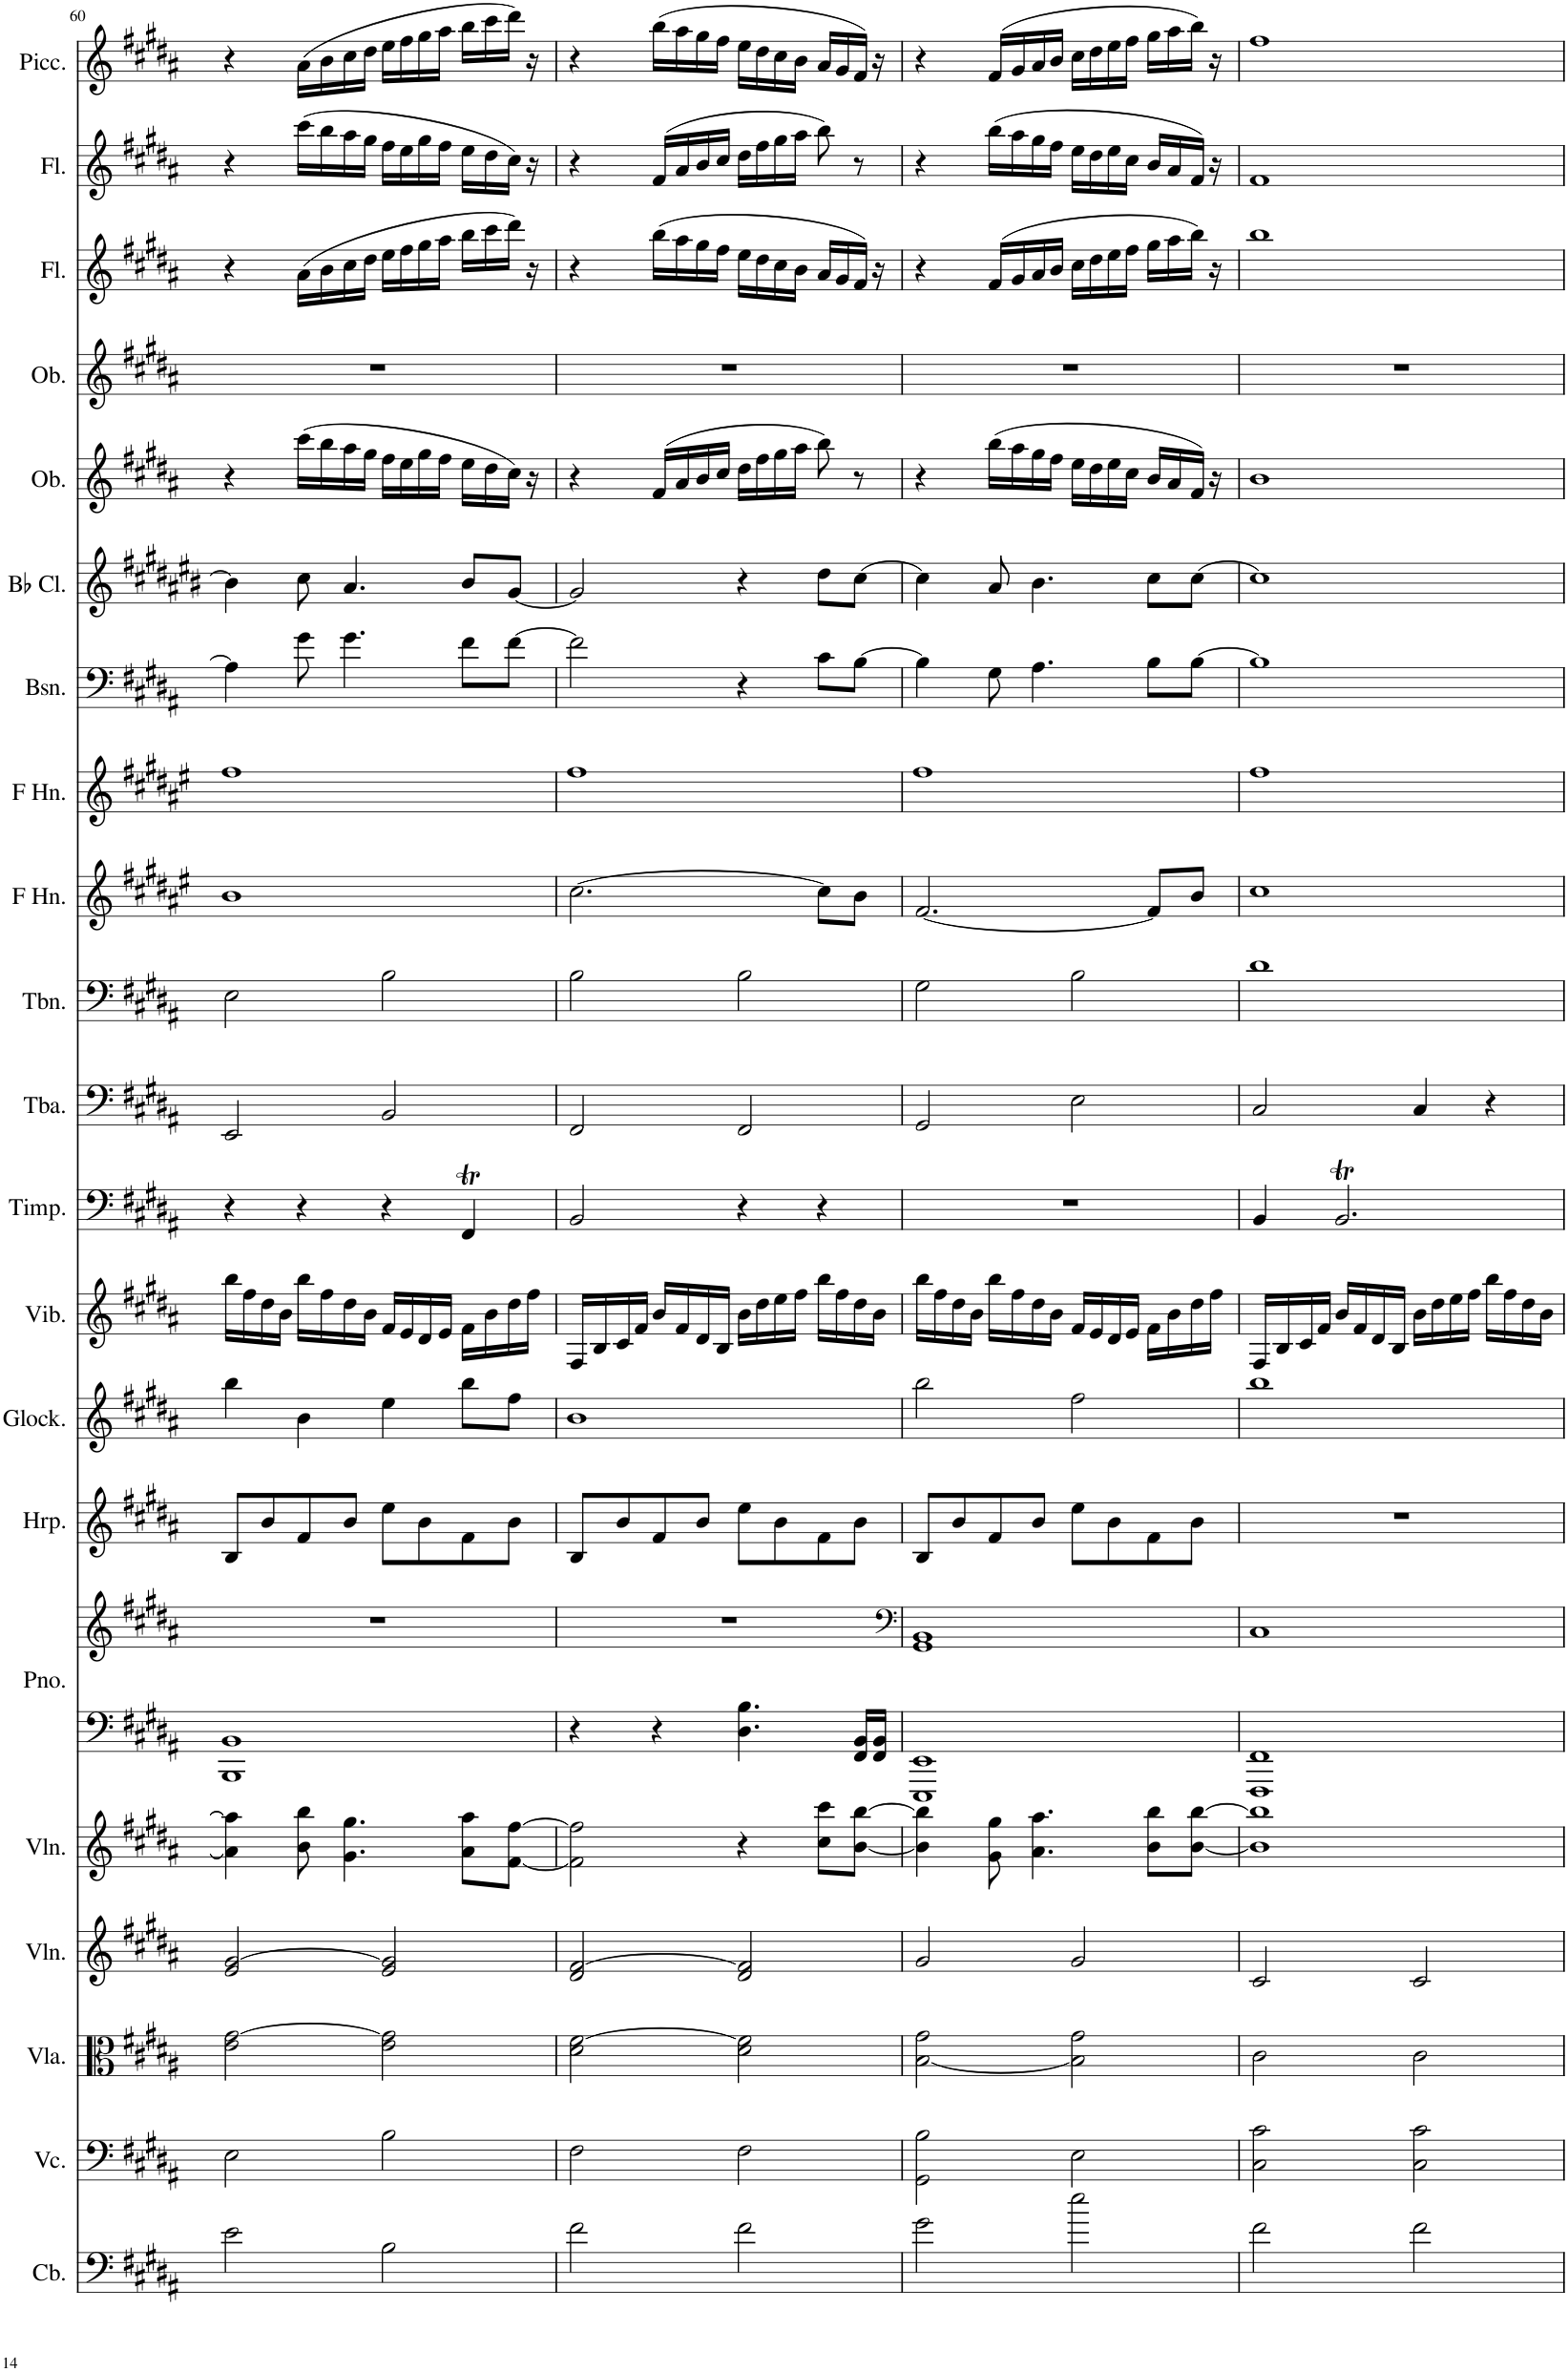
**kern	**kern	**kern	**kern	**kern	**kern	**kern	**kern	**kern	**kern	**kern	**kern	**kern	**kern	**kern	**kern	**kern	**kern	**kern	**kern	**kern	**kern
*part21	*part20	*part19	*part18	*part17	*part16	*part16	*part15	*part14	*part13	*part12	*part11	*part10	*part9	*part8	*part7	*part6	*part5	*part4	*part3	*part2	*part1
*staff22	*staff21	*staff20	*staff19	*staff18	*staff17	*staff16	*staff15	*staff14	*staff13	*staff12	*staff11	*staff10	*staff9	*staff8	*staff7	*staff6	*staff5	*staff4	*staff3	*staff2	*staff1
*I"Contrabass	*I"Violoncello	*I"Viola	*I"Violin	*I"Violin	*I"Piano	*	*I"Harp	*I"Glockenspiel	*I"Vibraphone	*I"Timpani	*I"Tuba	*I"Trombone	*I"Horn in F	*I"Horn in F	*I"Bassoon	*I"Bb Clarinet	*I"Oboe	*I"Oboe	*I"Flute	*I"Flute	*I"Piccolo
*I'Cb.	*I'Vc.	*I'Vla.	*I'Vln.	*I'Vln.	*I'Pno.	*	*I'Hrp.	*I'Glock.	*I'Vib.	*I'Timp.	*I'Tba.	*I'Tbn.	*	*	*I'Bsn.	*I'Bb Cl.	*I'Ob.	*I'Ob.	*I'Fl.	*I'Fl.	*I'Picc.
!!LO:PB:g=z
*clefF4	*clefF4	*clefC3	*clefG2	*clefG2	*clefF4	*clefG2	*clefG2	*clefG2	*clefG2	*clefF4	*clefF4	*clefF4	*clefG2	*clefG2	*clefF4	*clefG2	*clefG2	*clefG2	*clefG2	*clefG2	*clefG2
*Trd7c12	*	*	*	*	*	*	*	*Trd-14c-24	*	*	*	*	*Trd4c7	*Trd4c7	*	*Trd1c2	*	*	*	*	*Trd-7c-12
*k[f#c#g#d#a#]	*k[f#c#g#d#a#]	*k[f#c#g#d#a#]	*k[f#c#g#d#a#]	*k[f#c#g#d#a#]	*k[f#c#g#d#a#]	*k[f#c#g#d#a#]	*k[f#c#g#d#a#]	*k[f#c#g#d#a#]	*k[f#c#g#d#a#]	*k[f#c#g#d#a#]	*k[f#c#g#d#a#]	*k[f#c#g#d#a#]	*k[f#c#g#d#a#e#]	*k[f#c#g#d#a#e#]	*k[f#c#g#d#a#]	*k[f#c#g#d#a#e#b#]	*k[f#c#g#d#a#]	*k[f#c#g#d#a#]	*k[f#c#g#d#a#]	*k[f#c#g#d#a#]	*k[f#c#g#d#a#]
*M4/4	*M4/4	*M4/4	*M4/4	*M4/4	*M4/4	*M4/4	*M4/4	*M4/4	*M4/4	*M4/4	*M4/4	*M4/4	*M4/4	*M4/4	*M4/4	*M4/4	*M4/4	*M4/4	*M4/4	*M4/4	*M4/4
=60	=60	=60	=60	=60	=60	=60	=60	=60	=60	=60	=60	=60	=60	=60	=60	=60	=60	=60	=60	=60	=60
2e\	2E\	2e\ [2g#\	2e/ [2g#/	4a#\] 4aa#\]	1BBB 1BB	1r	8B/L	4bb\	16bb\LL	4r	2EE/	2E\	1b	1ff#	4A#\]	4b#\]	4r	1r	4r	4r	4r
.	.	.	.	.	.	.	.	.	16ff#\	.	.	.	.	.	.	.	.	.	.	.	.
.	.	.	.	.	.	.	8b/	.	16dd#\	.	.	.	.	.	.	.	.	.	.	.	.
.	.	.	.	.	.	.	.	.	16b\JJ	.	.	.	.	.	.	.	.	.	.	.	.
.	.	.	.	8b\ 8bb\	.	.	8f#/	4b\	16bb\LL	4r	.	.	.	.	8g#\	8cc#\	(16ccc#\LL	.	(16a#\LL	(16ccc#\LL	(16a#\LL
.	.	.	.	.	.	.	.	.	16ff#\	.	.	.	.	.	.	.	16bb\	.	16b\	16bb\	16b\
.	.	.	.	4.g#\ 4.gg#\	.	.	8b/J	.	16dd#\	.	.	.	.	.	4.g#\	4.a#/	16aa#\	.	16cc#\	16aa#\	16cc#\
.	.	.	.	.	.	.	.	.	16b\JJ	.	.	.	.	.	.	.	16gg#\JJ	.	16dd#\JJ	16gg#\JJ	16dd#\JJ
2B\	2B\	2e\ 2g#\]	2e/ 2g#/]	.	.	.	8ee\L	4ee\	16f#/LL	4r	2BB/	2B\	.	.	.	.	16ff#\LL	.	16ee\LL	16ff#\LL	16ee\LL
.	.	.	.	.	.	.	.	.	16e/	.	.	.	.	.	.	.	16ee\	.	16ff#\	16ee\	16ff#\
.	.	.	.	.	.	.	8b\	.	16d#/	.	.	.	.	.	.	.	16gg#\	.	16gg#\	16gg#\	16gg#\
.	.	.	.	.	.	.	.	.	16e/JJ	.	.	.	.	.	.	.	16ff#\JJ	.	16aa#\JJ	16ff#\JJ	16aa#\JJ
.	.	.	.	8a#\ 8aa#\L	.	.	8f#\	8bb\L	16f#\LL	4FF#T/	.	.	.	.	8f#\L	8b#/L	16ee\LL	.	16bb\LL	16ee\LL	16bb\LL
.	.	.	.	.	.	.	.	.	16b\	.	.	.	.	.	.	.	16dd#\	.	16ccc#\	16dd#\	16ccc#\
.	.	.	.	[8f#\ [8ff#\J	.	.	8b\J	8ff#\J	16dd#\	.	.	.	.	.	[8f#\J	[8g#/J	16cc#\JJ)	.	16ddd#\JJ)	16cc#\JJ)	16ddd#\JJ)
.	.	.	.	.	.	.	.	.	16ff#\JJ	.	.	.	.	.	.	.	16r	.	16r	16r	16r
=61	=61	=61	=61	=61	=61	=61	=61	=61	=61	=61	=61	=61	=61	=61	=61	=61	=61	=61	=61	=61	=61
2f#\	2F#\	2d#\ [2f#\	2d#/ [2f#/	2f#\] 2ff#\]	4r	1r	8B/L	1b	16F#/LL	2BB/	2FF#/	2B\	[2.cc#\	1ff#	2f#\]	2g#/]	4r	1r	4r	4r	4r
.	.	.	.	.	.	.	.	.	16B/	.	.	.	.	.	.	.	.	.	.	.	.
.	.	.	.	.	.	.	8b/	.	16c#/	.	.	.	.	.	.	.	.	.	.	.	.
.	.	.	.	.	.	.	.	.	16f#/JJ	.	.	.	.	.	.	.	.	.	.	.	.
.	.	.	.	.	4r	.	8f#/	.	16b/LL	.	.	.	.	.	.	.	(16f#/LL	.	(16bb\LL	(16f#/LL	(16bb\LL
.	.	.	.	.	.	.	.	.	16f#/	.	.	.	.	.	.	.	16a#/	.	16aa#\	16a#/	16aa#\
.	.	.	.	.	.	.	8b/J	.	16d#/	.	.	.	.	.	.	.	16b/	.	16gg#\	16b/	16gg#\
.	.	.	.	.	.	.	.	.	16B/JJ	.	.	.	.	.	.	.	16cc#/JJ	.	16ff#\JJ	16cc#/JJ	16ff#\JJ
2f#\	2F#\	2d#\ 2f#\]	2d#/ 2f#/]	4r	4.D#\ 4.B\	.	8ee\L	.	16b\LL	4r	2FF#/	2B\	.	.	4r	4r	16dd#\LL	.	16ee\LL	16dd#\LL	16ee\LL
.	.	.	.	.	.	.	.	.	16dd#\	.	.	.	.	.	.	.	16ff#\	.	16dd#\	16ff#\	16dd#\
.	.	.	.	.	.	.	8b\	.	16ee\	.	.	.	.	.	.	.	16gg#\	.	16cc#\	16gg#\	16cc#\
.	.	.	.	.	.	.	.	.	16ff#\JJ	.	.	.	.	.	.	.	16aa#\JJ	.	16b\JJ	16aa#\JJ	16b\JJ
.	.	.	.	8cc#\ 8ccc#\L	.	.	8f#\	.	16bb\LL	4r	.	.	8cc#\L]	.	8c#\L	8dd#\L	8bb\)	.	16a#/LL	8bb\)	16a#/LL
.	.	.	.	.	.	.	.	.	16ff#\	.	.	.	.	.	.	.	.	.	16g#/	.	16g#/
.	.	.	.	[8b\ [8bb\J	16FF#/ 16BB/LL	.	8b\J	.	16dd#\	.	.	.	8b\J	.	[8B\J	[8cc#\J	8r	.	16f#/JJ)	8r	16f#/JJ)
.	.	.	.	.	16FF#/ 16BB/JJ	.	.	.	16b\JJ	.	.	.	.	.	.	.	.	.	16r	.	16r
=62	=62	=62	=62	=62	=62	=62	=62	=62	=62	=62	=62	=62	=62	=62	=62	=62	=62	=62	=62	=62	=62
*	*	*	*	*	*	*clefF4	*	*	*	*	*	*	*	*	*	*	*	*	*	*	*
2g#\	2GG#\ 2B\	[2B\ 2g#\	2g#/	4b\] 4bb\]	1EEE 1EE	1GG# 1BB	8B/L	2bb\	16bb\LL	1r	2GG#/	2G#\	[2.f#/	1ff#	4B\]	4cc#\]	4r	1r	4r	4r	4r
.	.	.	.	.	.	.	.	.	16ff#\	.	.	.	.	.	.	.	.	.	.	.	.
.	.	.	.	.	.	.	8b/	.	16dd#\	.	.	.	.	.	.	.	.	.	.	.	.
.	.	.	.	.	.	.	.	.	16b\JJ	.	.	.	.	.	.	.	.	.	.	.	.
.	.	.	.	8g#\ 8gg#\	.	.	8f#/	.	16bb\LL	.	.	.	.	.	8G#\	8a#/	(16bb\LL	.	(16f#/LL	(16bb\LL	(16f#/LL
.	.	.	.	.	.	.	.	.	16ff#\	.	.	.	.	.	.	.	16aa#\	.	16g#/	16aa#\	16g#/
.	.	.	.	4.a#\ 4.aa#\	.	.	8b/J	.	16dd#\	.	.	.	.	.	4.A#\	4.b#\	16gg#\	.	16a#/	16gg#\	16a#/
.	.	.	.	.	.	.	.	.	16b\JJ	.	.	.	.	.	.	.	16ff#\JJ	.	16b/JJ	16ff#\JJ	16b/JJ
2ee\	2E\	2B\] 2g#\	2g#/	.	.	.	8ee\L	2ff#\	16f#/LL	.	2E\	2B\	.	.	.	.	16ee\LL	.	16cc#\LL	16ee\LL	16cc#\LL
.	.	.	.	.	.	.	.	.	16e/	.	.	.	.	.	.	.	16dd#\	.	16dd#\	16dd#\	16dd#\
.	.	.	.	.	.	.	8b\	.	16d#/	.	.	.	.	.	.	.	16ee\	.	16ee\	16ee\	16ee\
.	.	.	.	.	.	.	.	.	16e/JJ	.	.	.	.	.	.	.	16cc#\JJ	.	16ff#\JJ	16cc#\JJ	16ff#\JJ
.	.	.	.	8b\ 8bb\L	.	.	8f#\	.	16f#\LL	.	.	.	8f#/L]	.	8B\L	8cc#\L	16b/LL	.	16gg#\LL	16b/LL	16gg#\LL
.	.	.	.	.	.	.	.	.	16b\	.	.	.	.	.	.	.	16a#/	.	16aa#\	16a#/	16aa#\
.	.	.	.	[8b\ [8bb\J	.	.	8b\J	.	16dd#\	.	.	.	8b/J	.	[8B\J	[8cc#\J	16f#/JJ)	.	16bb\JJ)	16f#/JJ)	16bb\JJ)
.	.	.	.	.	.	.	.	.	16ff#\JJ	.	.	.	.	.	.	.	16r	.	16r	16r	16r
=63	=63	=63	=63	=63	=63	=63	=63	=63	=63	=63	=63	=63	=63	=63	=63	=63	=63	=63	=63	=63	=63
2f#\	2C#\ 2c#\	2c#\	2c#/	1b] 1bb]	1FFF# 1FF#	1C#	1r	1bb	16F#/LL	4BB/	2C#/	1d#	1cc#	1ff#	1B]	1cc#]	1b	1r	1bb	1f#	1ff#
.	.	.	.	.	.	.	.	.	16B/	.	.	.	.	.	.	.	.	.	.	.	.
.	.	.	.	.	.	.	.	.	16c#/	.	.	.	.	.	.	.	.	.	.	.	.
.	.	.	.	.	.	.	.	.	16f#/JJ	.	.	.	.	.	.	.	.	.	.	.	.
.	.	.	.	.	.	.	.	.	16b/LL	2.BBT/	.	.	.	.	.	.	.	.	.	.	.
.	.	.	.	.	.	.	.	.	16f#/	.	.	.	.	.	.	.	.	.	.	.	.
.	.	.	.	.	.	.	.	.	16d#/	.	.	.	.	.	.	.	.	.	.	.	.
.	.	.	.	.	.	.	.	.	16B/JJ	.	.	.	.	.	.	.	.	.	.	.	.
2f#\	2C#\ 2c#\	2c#\	2c#/	.	.	.	.	.	16b\LL	.	4C#/	.	.	.	.	.	.	.	.	.	.
.	.	.	.	.	.	.	.	.	16dd#\	.	.	.	.	.	.	.	.	.	.	.	.
.	.	.	.	.	.	.	.	.	16ee\	.	.	.	.	.	.	.	.	.	.	.	.
.	.	.	.	.	.	.	.	.	16ff#\JJ	.	.	.	.	.	.	.	.	.	.	.	.
.	.	.	.	.	.	.	.	.	16bb\LL	.	4r	.	.	.	.	.	.	.	.	.	.
.	.	.	.	.	.	.	.	.	16ff#\	.	.	.	.	.	.	.	.	.	.	.	.
.	.	.	.	.	.	.	.	.	16dd#\	.	.	.	.	.	.	.	.	.	.	.	.
.	.	.	.	.	.	.	.	.	16b\JJ	.	.	.	.	.	.	.	.	.	.	.	.
=	=	=	=	=	=	=	=	=	=	=	=	=	=	=	=	=	=	=	=	=	=
*-	*-	*-	*-	*-	*-	*-	*-	*-	*-	*-	*-	*-	*-	*-	*-	*-	*-	*-	*-	*-	*-
